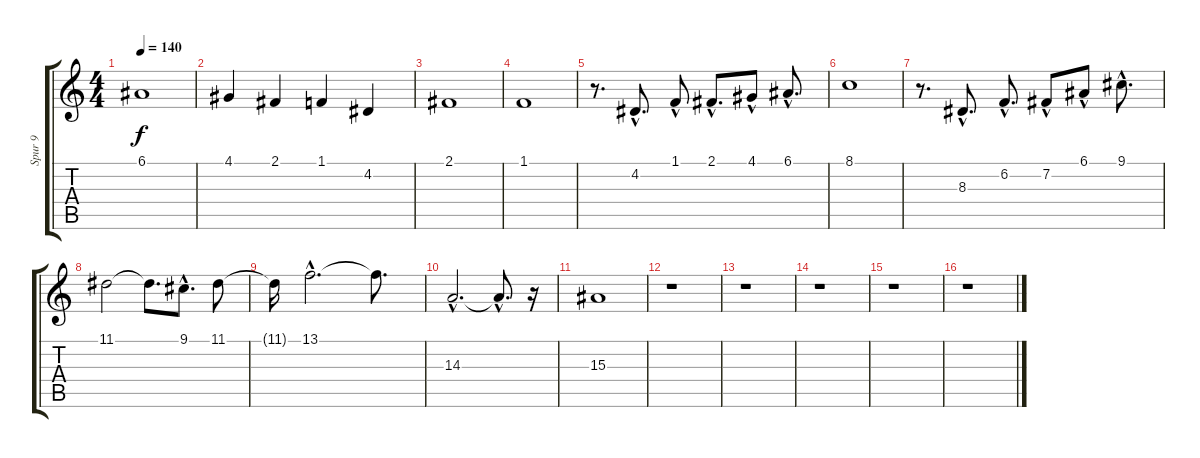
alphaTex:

\track ("Spur 9" "Spur 9") {instrument flute}
\staff {score tabs}
\tuning (E4 B3 G3 D3 A2 E2) {hide}
\ts (4 4)
\tempo 140
\clef g2
\ks c
6.1.1{dy f} |
4.1.4 2.1.4 1.1.4 4.2.4 |
2.1.1 |
1.1.1 |
r.8{d} 4.2{hac}.8{d} 1.1{hac}.8 2.1{hac}.8{d} 4.1{hac}.8 6.1{hac}.8{d} |
8.1.1 |
r.8{d} 8.3{hac}.8{d} 6.2{hac}.8{d} 7.2{hac}.8 6.1{hac}.8 9.1{hac}.8{d} |
11.1.2 11.1{t}.8{d} 9.1{hac}.8{d} 11.1.8 |
11.1{t}.16 13.1{hac}.2{d} 13.1{t}.8{d} |
14.3{hac}.2{d} 14.3{hac t}.8{d} r.16 |
15.3.1 |
r.1 |
r.1 |
r.1 |
r.1 |
r.1
